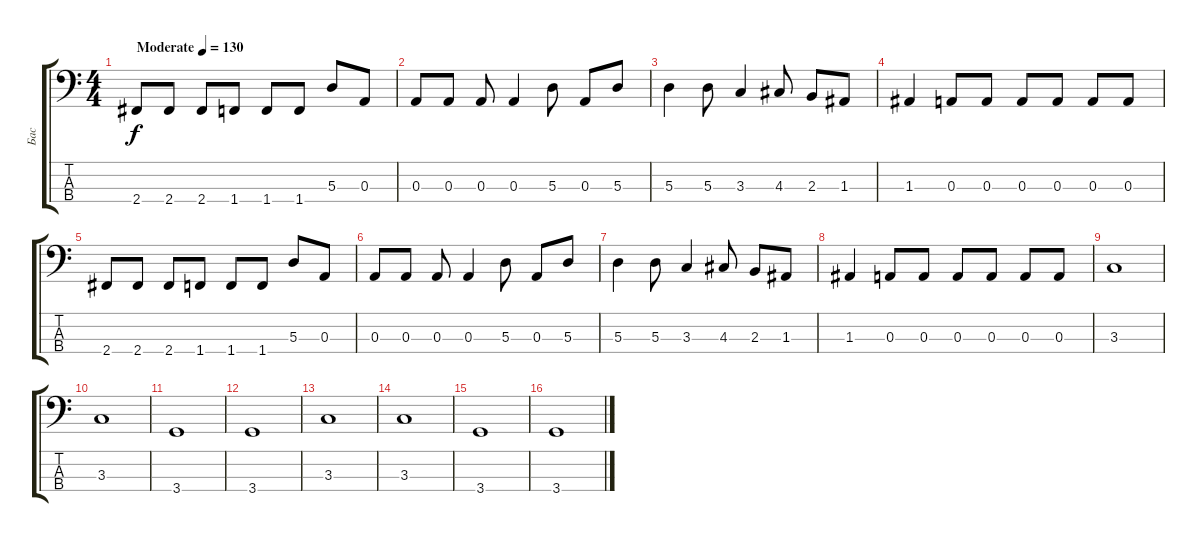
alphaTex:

\track ("Бас" "Бас") {instrument electricbassfinger}
\staff {score tabs}
\tuning (G2 D2 A1 E1) {hide}
\ts (4 4)
\tempo (130 "Moderate")
\clef f4
\ks c
2.4.8{dy f instrument electricbassfinger} 2.4.8 2.4.8 1.4.8 1.4.8 1.4.8 5.3.8 0.3.8 |
0.3.8 0.3.8 0.3.8 0.3.4 5.3.8 0.3.8 5.3.8 |
5.3.4 5.3.8 3.3.4 4.3.8 2.3.8 1.3.8 |
1.3.4 0.3.8 0.3.8 0.3.8 0.3.8 0.3.8 0.3.8 |
2.4.8 2.4.8 2.4.8 1.4.8 1.4.8 1.4.8 5.3.8 0.3.8 |
0.3.8 0.3.8 0.3.8 0.3.4 5.3.8 0.3.8 5.3.8 |
5.3.4 5.3.8 3.3.4 4.3.8 2.3.8 1.3.8 |
1.3.4 0.3.8 0.3.8 0.3.8 0.3.8 0.3.8 0.3.8 |
3.3.1 |
3.3.1 |
3.4.1 |
3.4.1 |
3.3.1 |
3.3.1 |
3.4.1 |
3.4.1
